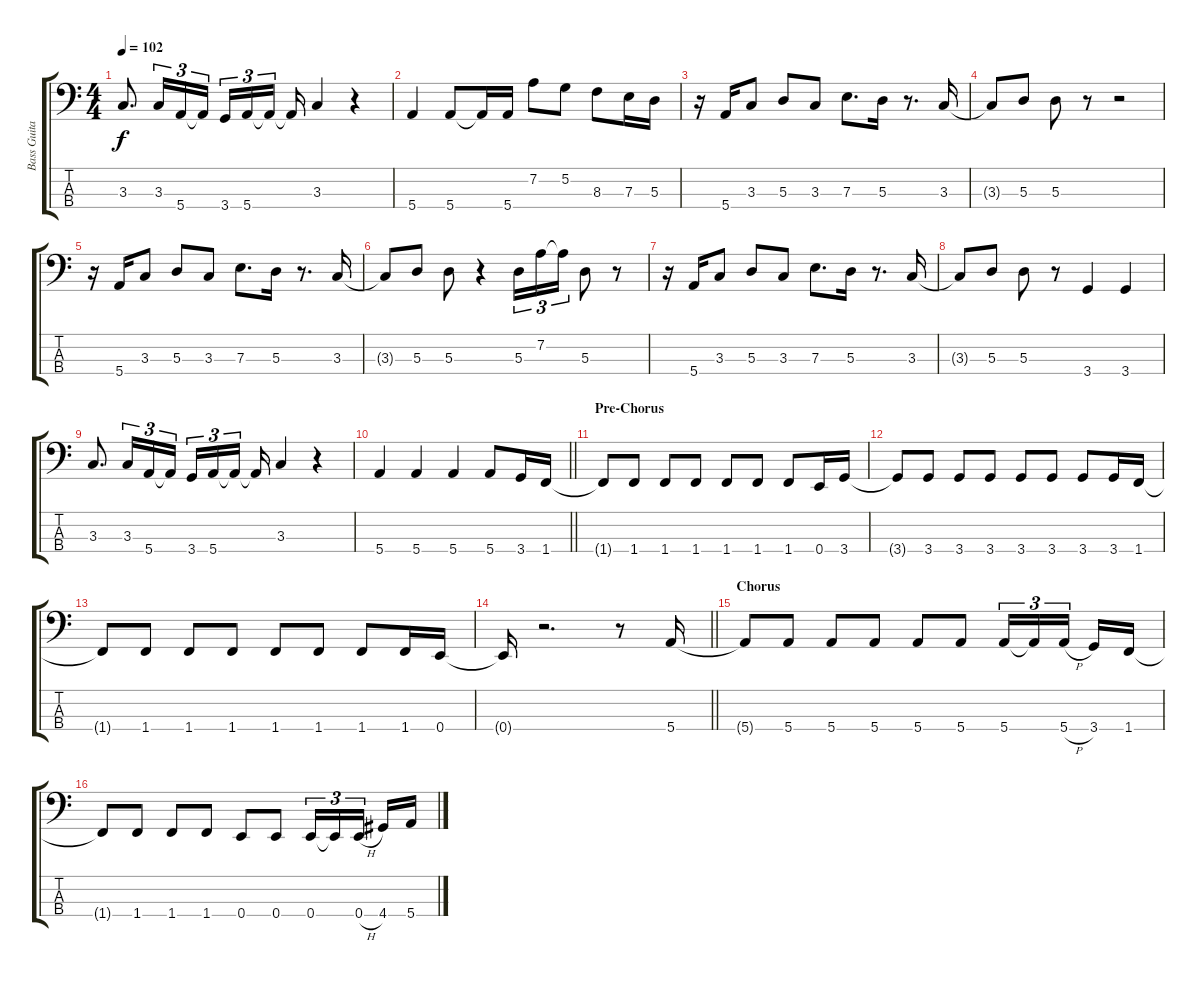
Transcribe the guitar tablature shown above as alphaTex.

\track ("Bass Guitar" "Bass Guita") {instrument fretlessbass}
\staff {score tabs}
\tuning (G2 D2 A1 E1) {hide}
\ts (4 4)
\tempo 102
\clef f4
\ks c
3.3.8{d dy f} 3.3.16{tu (3 2)} 5.4.16{tu (3 2)} 5.4{t}.16{tu (3 2) beam splitsecondary} 3.4.16{tu (3 2)} 5.4.16{tu (3 2)} 5.4{t}.16{tu (3 2) beam splitsecondary} 5.4{t}.16 3.3.4 r.4 |
5.4.4 5.4.8 5.4{t}.16 5.4.16 7.2.8 5.2.8 8.3.8 7.3.16 5.3.16 |
r.16 5.4.16 3.3.8 5.3.8 3.3.8 7.3.8{d} 5.3.16 r.8{d} 3.3.16 |
3.3{t}.8 5.3.8 5.3.8 r.8 r.2 |
r.16 5.4.16 3.3.8 5.3.8 3.3.8 7.3.8{d} 5.3.16 r.8{d} 3.3.16 |
3.3{t}.8 5.3.8 5.3.8 r.4 5.3.16{tu (3 2)} 7.2.16{tu (3 2)} 7.2{t}.16{tu (3 2)} 5.3.8 r.8 |
r.16 5.4.16 3.3.8 5.3.8 3.3.8 7.3.8{d} 5.3.16 r.8{d} 3.3.16 |
3.3{t}.8 5.3.8 5.3.8 r.8 3.4.4 3.4.4 |
3.3.8{d} 3.3.16{tu (3 2)} 5.4.16{tu (3 2)} 5.4{t}.16{tu (3 2) beam splitsecondary} 3.4.16{tu (3 2)} 5.4.16{tu (3 2)} 5.4{t}.16{tu (3 2) beam splitsecondary} 5.4{t}.16 3.3.4 r.4 |
\barLineRight lightlight
5.4.4 5.4.4 5.4.4 5.4.8 3.4.16 1.4.16 |
\section ("" "Pre-Chorus")
1.4{t}.8 1.4.8 1.4.8 1.4.8 1.4.8 1.4.8 1.4.8 0.4.16 3.4.16 |
3.4{t}.8 3.4.8 3.4.8 3.4.8 3.4.8 3.4.8 3.4.8 3.4.16 1.4.16 |
1.4{t}.8 1.4.8 1.4.8 1.4.8 1.4.8 1.4.8 1.4.8 1.4.16 0.4.16 |
\barLineRight lightlight
0.4{t}.16 r.2{d} r.8 5.4.16 |
\section ("" "Chorus")
5.4{t}.8 5.4.8 5.4.8 5.4.8 5.4.8 5.4.8 5.4.16{tu (3 2)} 5.4{t}.16{tu (3 2)} 5.4{h}.16{tu (3 2) beam splitsecondary} 3.4.16 1.4.16 |
1.4{t}.8 1.4.8 1.4.8 1.4.8 0.4.8 0.4.8 0.4.16{tu (3 2)} 0.4{t}.16{tu (3 2)} 0.4{h}.16{tu (3 2) beam splitsecondary} 4.4.16 5.4.16
